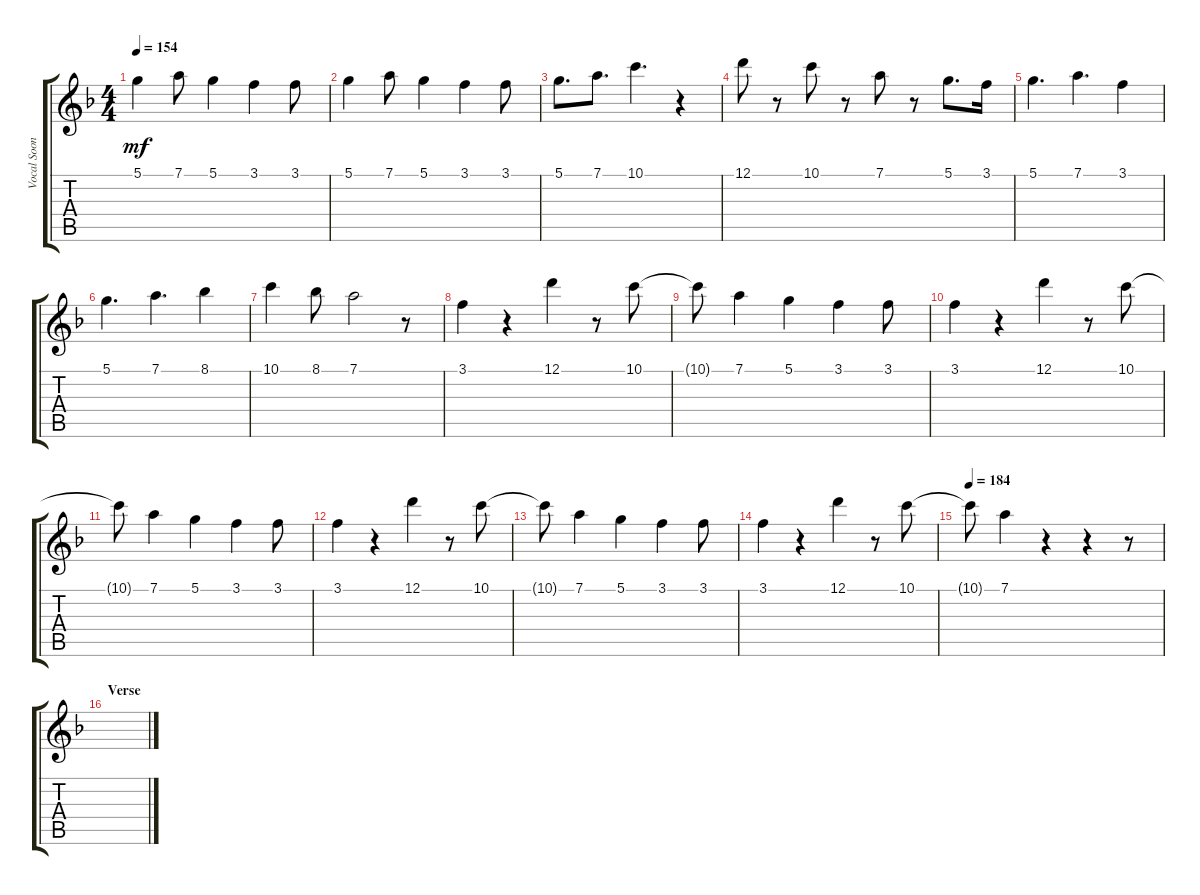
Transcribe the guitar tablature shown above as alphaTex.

\track ("Vocal Soon" "Vocal Soon") {instrument distortionguitar}
\staff {score tabs}
\tuning (D4 A3 F3 C3 G2 C2) {hide}
\ts (4 4)
\tempo 154
\clef g2
\ks dminor
5.1.4{dy mf} 7.1.8 5.1.4 3.1.4 3.1.8 |
5.1.4 7.1.8 5.1.4 3.1.4 3.1.8 |
5.1.8{d} 7.1.8{d} 10.1.4{d} r.4 |
12.1.8 r.8 10.1.8 r.8 7.1.8 r.8 5.1.8{d} 3.1.16 |
5.1.4{d} 7.1.4{d} 3.1.4 |
5.1.4{d} 7.1.4{d} 8.1.4 |
10.1.4 8.1.8 7.1.2 r.8 |
3.1.4 r.4 12.1.4 r.8 10.1.8 |
10.1{t}.8 7.1.4 5.1.4 3.1.4 3.1.8 |
3.1.4 r.4 12.1.4 r.8 10.1.8 |
10.1{t}.8 7.1.4 5.1.4 3.1.4 3.1.8 |
3.1.4 r.4 12.1.4 r.8 10.1.8 |
10.1{t}.8 7.1.4 5.1.4 3.1.4 3.1.8 |
3.1.4 r.4 12.1.4 r.8 10.1.8 |
\tempo 184
10.1{t}.8 7.1.4 r.4 r.4 r.8 |
\section ("" "Verse")
